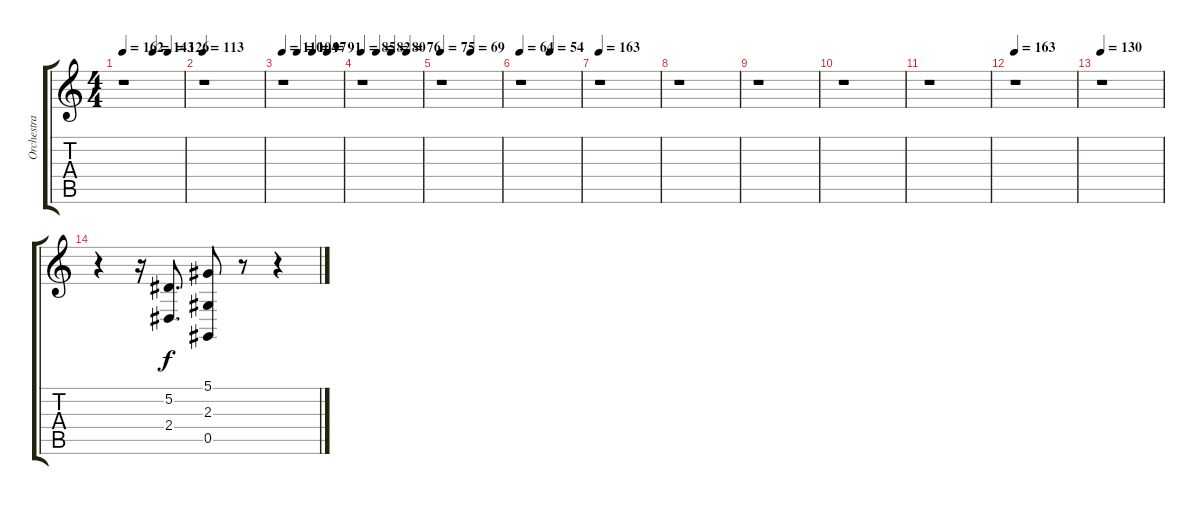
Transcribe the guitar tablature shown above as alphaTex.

\track ("Orchestra Hit" "Orchestra ") {instrument orchestrahit}
\staff {score tabs}
\tuning (Eb4 Bb3 Gb3 Db3 Ab2 Eb2) {hide}
\ts (4 4)
\tempo 162
\tempo (143 0.5)
\tempo (126 0.75)
\clef g2
\ks c
r.1{dy f} |
\tempo 113
r.1 |
\tempo 110
\tempo (104 0.25)
\tempo (97 0.5)
\tempo (91 0.75)
r.1 |
\tempo 85
\tempo (82 0.25)
\tempo (80 0.5)
\tempo (76 0.75)
r.1 |
\tempo 75
\tempo (69 0.5)
r.1 |
\tempo 64
\tempo (54 0.5)
r.1 |
\tempo 163
r.1 |
r.1 |
r.1 |
r.1 |
r.1 |
\tempo 163
r.1 |
\tempo 130
r.1 |
r.4 r.16 (5.2 2.4).8{d} (5.1 2.3 0.5).8 r.8 r.4
